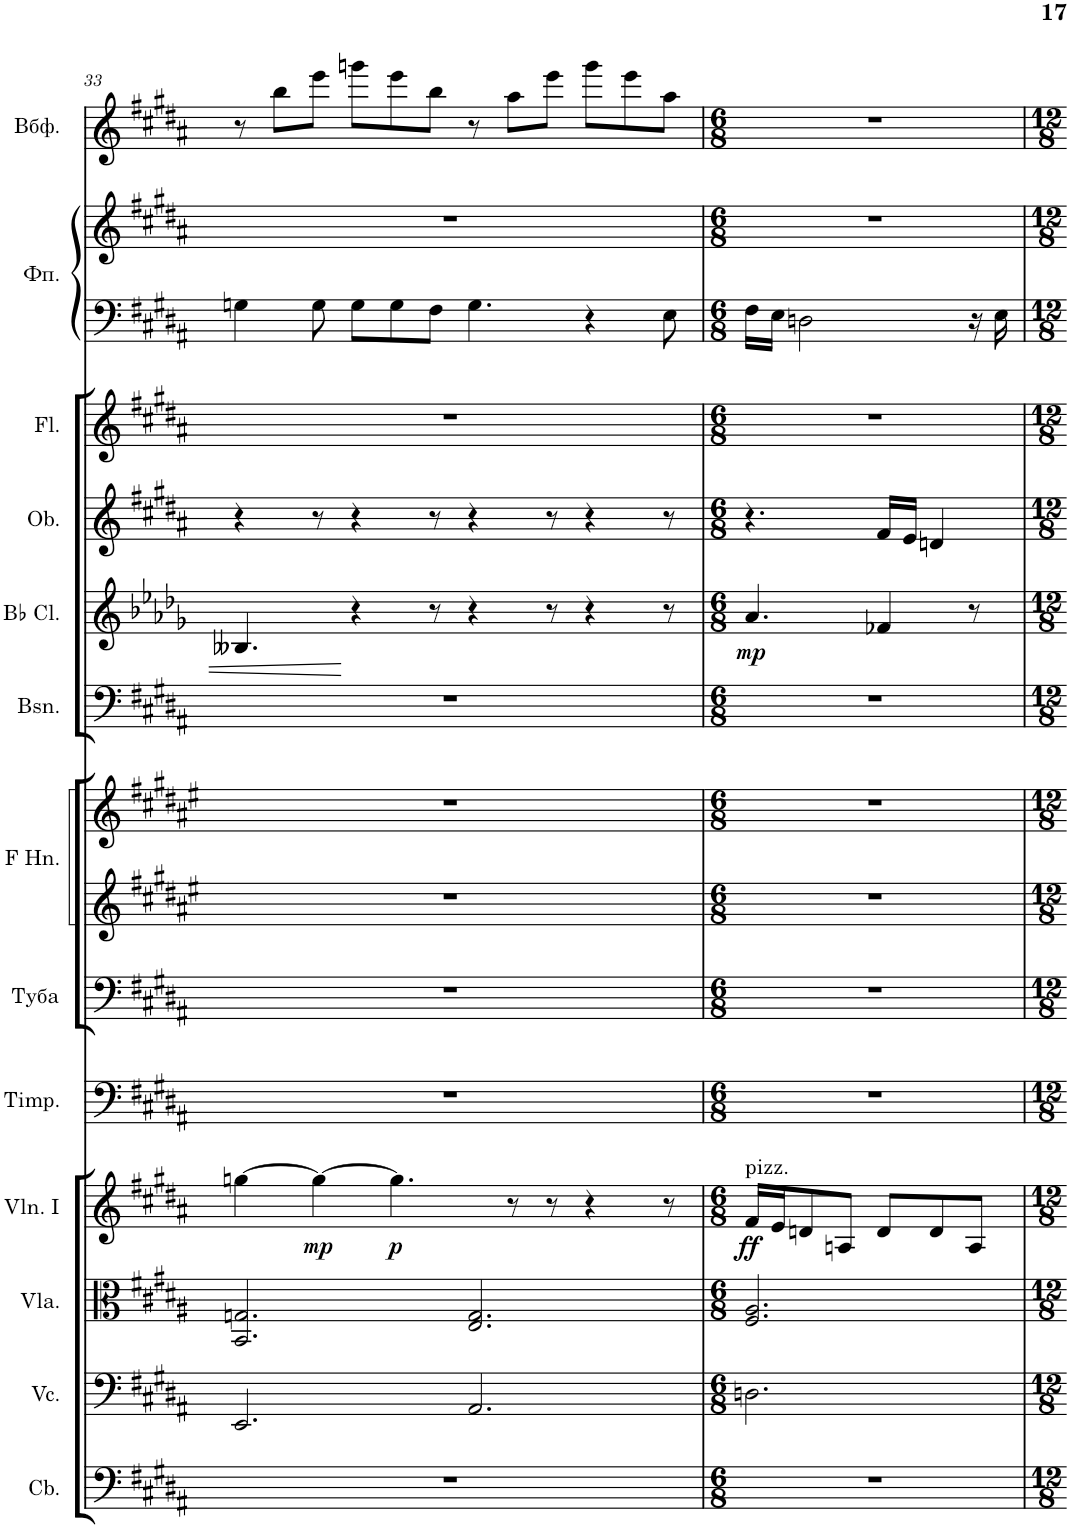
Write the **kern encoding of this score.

**kern	**kern	**kern	**kern	**dynam	**kern	**kern	**kern	**kern	**kern	**kern	**dynam	**kern	**kern	**kern	**kern	**kern
*part13	*part12	*part11	*part10	*part10	*part9	*part8	*part7	*part7	*part6	*part5	*part5	*part4	*part3	*part2	*part2	*part1
*staff15	*staff14	*staff13	*staff12	*staff12	*staff11	*staff10	*staff9	*staff8	*staff7	*staff6	*staff6	*staff5	*staff4	*staff3	*staff2	*staff1
*I"Contrabasses	*I"Violoncellos	*I"Violas	*I"Violins I	*	*I"Timpani	*I"Туба	*I"Horns in F	*	*I"Bassoons	*I"Clarinets in Bb	*	*I"Oboes	*I"Flutes	*I"Фортепиано	*	*I"Вибрафон
*I'Cb.	*I'Vc.	*I'Vla.	*I'Vln. I	*	*I'Timp.	*	*	*	*I'Bsn.	*	*	*I'Ob.	*I'Fl.	*	*	*
!!LO:PB:g=z
*clefF4	*clefF4	*clefC3	*clefG2	*	*clefF4	*clefF4	*clefG2	*clefG2	*clefF4	*clefG2	*	*clefG2	*clefG2	*clefF4	*clefG2	*clefG2
*Trd7c12	*	*	*	*	*	*	*Trd4c7	*Trd4c7	*	*Trd1c2	*	*	*	*	*	*
*k[f#c#g#d#a#]	*k[f#c#g#d#a#]	*k[f#c#g#d#a#]	*k[f#c#g#d#a#]	*	*k[f#c#g#d#a#]	*k[f#c#g#d#a#]	*k[f#c#g#d#a#e#]	*k[f#c#g#d#a#e#]	*k[f#c#g#d#a#]	*k[b-e-a-d-g-]	*	*k[f#c#g#d#a#]	*k[f#c#g#d#a#]	*k[f#c#g#d#a#]	*k[f#c#g#d#a#]	*k[f#c#g#d#a#]
*M12/8	*M12/8	*M12/8	*M12/8	*	*M12/8	*M12/8	*M12/8	*M12/8	*M12/8	*M12/8	*	*M12/8	*M12/8	*M12/8	*M12/8	*M12/8
=33	=33	=33	=33	=33	=33	=33	=33	=33	=33	=33	=33	=33	=33	=33	=33	=33
1.r	2.EE/	2.BB/ 2.Gn/	[4ggn\	.	1.r	1.r	1.r	1.r	1.r	4.B--X/	.	4r	1.r	4Gn\	1.r	8r
.	.	.	.	.	.	.	.	.	.	.	.	.	.	.	.	8bb\L
!	!	!	!	!LO:DY:b	!	!	!	!	!	!	!	!	!	!	!	!
.	.	.	4gg\_	mp	.	.	.	.	.	.	.	8r	.	8G\	.	8eee\J
.	.	.	.	.	.	.	.	.	.	4r	.	4r	.	8G\L	.	8gggn\L
!	!	!	!	!LO:DY:b	!	!	!	!	!	!	!	!	!	!	!	!
.	.	.	4.gg\]	p	.	.	.	.	.	.	.	.	.	8G\	.	8eee\
.	.	.	.	.	.	.	.	.	.	8r	.	8r	.	8F#\J	.	8bb\J
.	2.AA#/	2.E/ 2.G/	.	.	.	.	.	.	.	4r	.	4r	.	4.G\	.	8r
.	.	.	8r	.	.	.	.	.	.	.	.	.	.	.	.	8aa#\L
.	.	.	8r	.	.	.	.	.	.	8r	.	8r	.	.	.	8eee\J
.	.	.	4r	.	.	.	.	.	.	4r	.	4r	.	4r	.	8ggg\L
.	.	.	.	.	.	.	.	.	.	.	.	.	.	.	.	8eee\
.	.	.	8r	.	.	.	.	.	.	8r	.	8r	.	8E\	.	8aa#\J
=34	=34	=34	=34	=34	=34	=34	=34	=34	=34	=34	=34	=34	=34	=34	=34	=34
*M6/8	*M6/8	*M6/8	*M6/8	*	*M6/8	*M6/8	*M6/8	*M6/8	*M6/8	*M6/8	*	*M6/8	*M6/8	*M6/8	*M6/8	*M6/8
!	!	!	!LO:TX:a:t=pizz.	!	!	!	!	!	!	!	!	!	!	!	!	!
!	!	!	!	!LO:DY:b	!	!	!	!	!	!	!LO:DY:b	!	!	!	!	!
2.r	2.Dn\	2.F#/ 2.A#/	16f#/LL	ff	2.r	2.r	2.r	2.r	2.r	4.a-/	mp	4.r	2.r	16F#\LL	2.r	2.r
.	.	.	16e/J	.	.	.	.	.	.	.	.	.	.	16E\JJ	.	.
.	.	.	8dn/	.	.	.	.	.	.	.	.	.	.	2Dn\	.	.
.	.	.	8An/J	.	.	.	.	.	.	.	.	.	.	.	.	.
.	.	.	8d/L	.	.	.	.	.	.	4f-X/	.	16f#/LL	.	.	.	.
.	.	.	.	.	.	.	.	.	.	.	.	16e/JJ	.	.	.	.
.	.	.	8d/	.	.	.	.	.	.	.	.	4dn/	.	.	.	.
.	.	.	8A/J	.	.	.	.	.	.	8r	.	.	.	16r	.	.
.	.	.	.	.	.	.	.	.	.	.	.	.	.	16E\	.	.
=	=	=	=	=	=	=	=	=	=	=	=	=	=	=	=	=
*-	*-	*-	*-	*-	*-	*-	*-	*-	*-	*-	*-	*-	*-	*-	*-	*-
